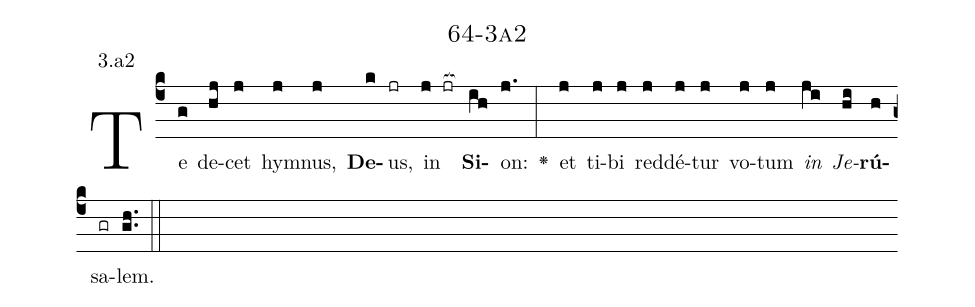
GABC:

name: 64-3a2;
annotation: 3.a2;
%%
(c4)Te(g) de(hj)cet(j) hym(j)nus,(j) <b>De</b>(k)us,(jr) in(j jr[ocb:1{]) <b>Si</b>(ih[ocb:0}])on:(j.) <v>\greheightstar</v>(:) et(j) ti(j)bi(j) red(j)dé(j)tur(j) vo(j)tum(j) <i>in</i>(ji) <i>Je</i>(hi)<b>rú</b>(h)sa(gr)lem.(gh..) (::)


%E(j) u(j) o(ji) u(hi) a(h) e.(gh..) (::)
